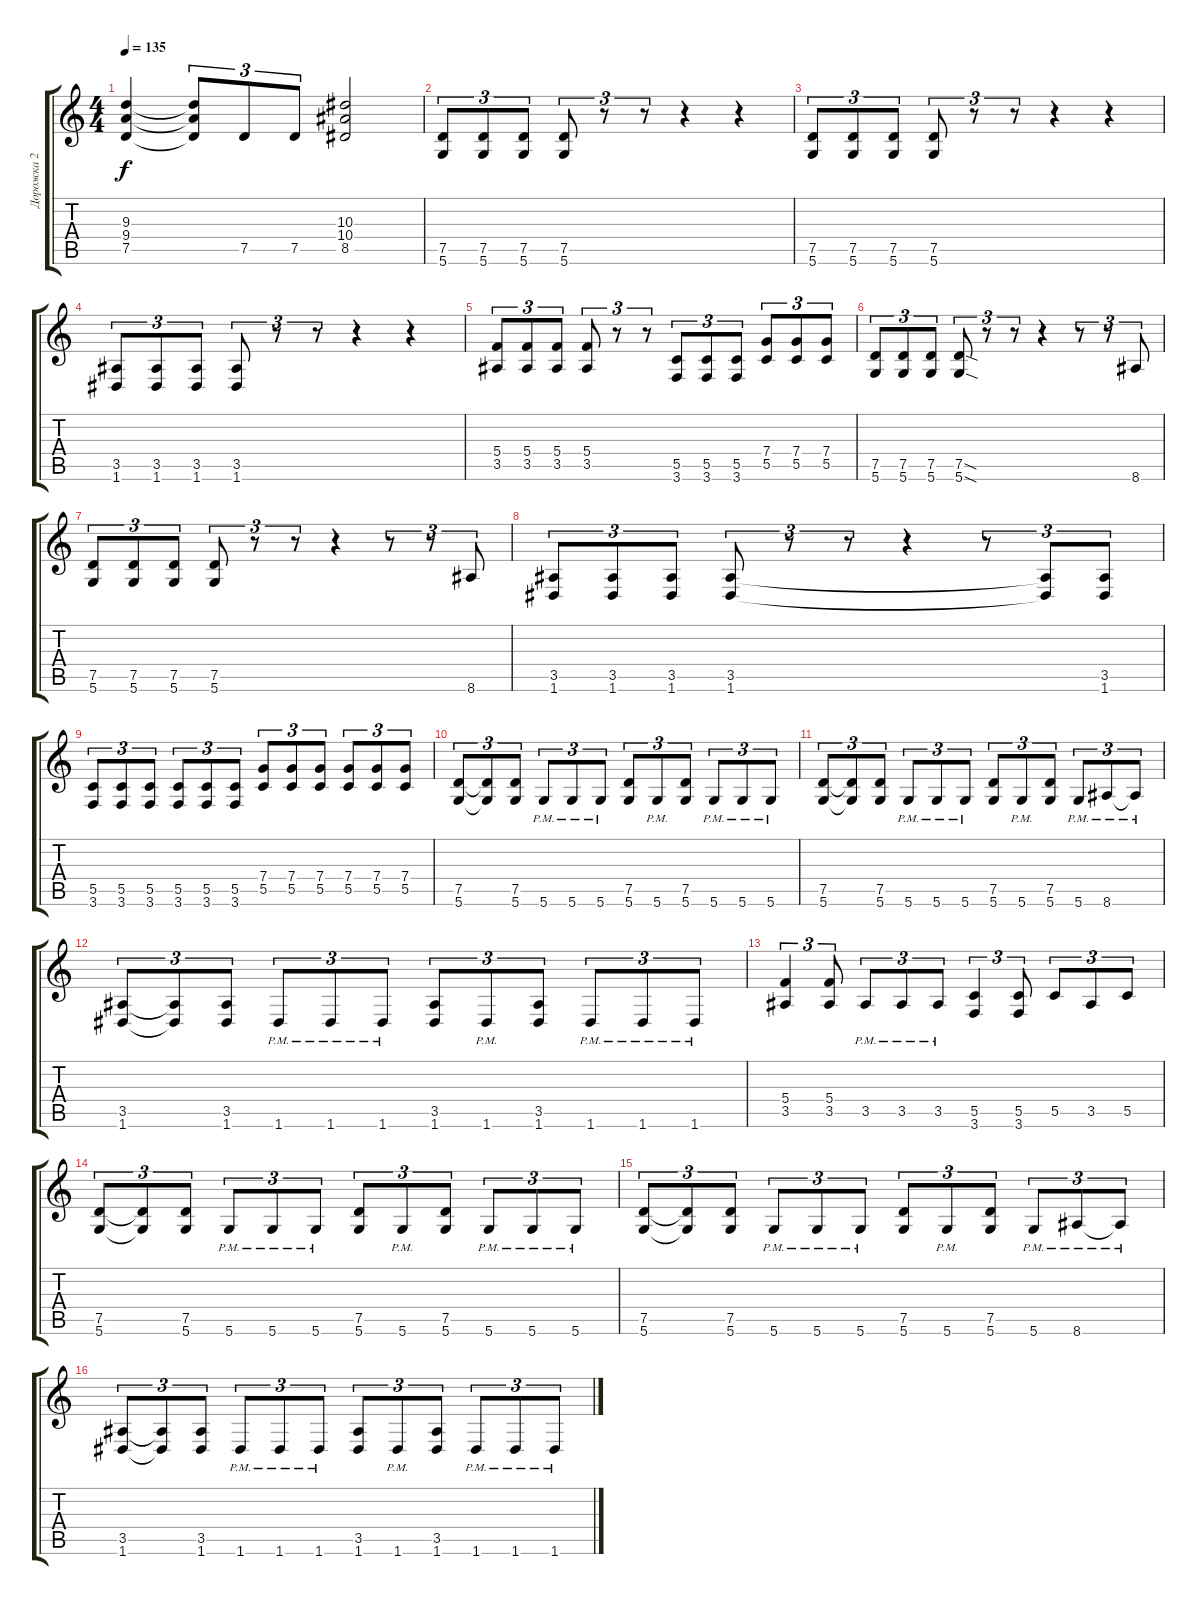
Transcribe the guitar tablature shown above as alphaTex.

\track ("Дорожка 2" "Дорожка 2") {instrument distortionguitar}
\staff {score tabs}
\tuning (D4 A3 F3 C3 G2 D2) {hide}
\ts (4 4)
\tempo 135
\clef g2
\ks c
(9.3 9.4 7.5).4{dy f} (9.3{t} 9.4{t} 7.5{t}).8{tu (3 2)} 7.5.8{tu (3 2)} 7.5.8{tu (3 2)} (10.3 10.4 8.5).2 |
(7.5 5.6).8{tu (3 2)} (7.5 5.6).8{tu (3 2)} (7.5 5.6).8{tu (3 2)} (7.5 5.6).8{tu (3 2)} r.8{tu (3 2)} r.8{tu (3 2)} r.4 r.4 |
(7.5 5.6).8{tu (3 2)} (7.5 5.6).8{tu (3 2)} (7.5 5.6).8{tu (3 2)} (7.5 5.6).8{tu (3 2)} r.8{tu (3 2)} r.8{tu (3 2)} r.4 r.4 |
(3.5 1.6).8{tu (3 2)} (3.5 1.6).8{tu (3 2)} (3.5 1.6).8{tu (3 2)} (3.5 1.6).8{tu (3 2)} r.8{tu (3 2)} r.8{tu (3 2)} r.4 r.4 |
(5.4 3.5).8{tu (3 2)} (5.4 3.5).8{tu (3 2)} (5.4 3.5).8{tu (3 2)} (5.4 3.5).8{tu (3 2)} r.8{tu (3 2)} r.8{tu (3 2)} (5.5 3.6).8{tu (3 2)} (5.5 3.6).8{tu (3 2)} (5.5 3.6).8{tu (3 2)} (7.4 5.5).8{tu (3 2)} (7.4 5.5).8{tu (3 2)} (7.4 5.5).8{tu (3 2)} |
(7.5 5.6).8{tu (3 2)} (7.5 5.6).8{tu (3 2)} (7.5 5.6).8{tu (3 2)} (7.5{sod} 5.6{sod}).8{tu (3 2)} r.8{tu (3 2)} r.8{tu (3 2)} r.4 r.8{tu (3 2)} r.8{tu (3 2)} 8.6.8{tu (3 2)} |
(7.5 5.6).8{tu (3 2)} (7.5 5.6).8{tu (3 2)} (7.5 5.6).8{tu (3 2)} (7.5 5.6).8{tu (3 2)} r.8{tu (3 2)} r.8{tu (3 2)} r.4 r.8{tu (3 2)} r.8{tu (3 2)} 8.6.8{tu (3 2)} |
(3.5 1.6).8{tu (3 2)} (3.5 1.6).8{tu (3 2)} (3.5 1.6).8{tu (3 2)} (3.5 1.6).8{tu (3 2)} r.8{tu (3 2)} r.8{tu (3 2)} r.4 r.8{tu (3 2)} (3.5{t} 1.6{t}).8{tu (3 2)} (3.5 1.6).8{tu (3 2)} |
(5.5 3.6).8{tu (3 2)} (5.5 3.6).8{tu (3 2)} (5.5 3.6).8{tu (3 2)} (5.5 3.6).8{tu (3 2)} (5.5 3.6).8{tu (3 2)} (5.5 3.6).8{tu (3 2)} (7.4 5.5).8{tu (3 2)} (7.4 5.5).8{tu (3 2)} (7.4 5.5).8{tu (3 2)} (7.4 5.5).8{tu (3 2)} (7.4 5.5).8{tu (3 2)} (7.4 5.5).8{tu (3 2)} |
(7.5 5.6).8{tu (3 2)} (7.5{t} 5.6{t}).8{tu (3 2)} (7.5 5.6).8{tu (3 2)} 5.6{pm}.8{tu (3 2)} 5.6{pm}.8{tu (3 2)} 5.6{pm}.8{tu (3 2)} (7.5 5.6).8{tu (3 2)} 5.6{pm}.8{tu (3 2)} (7.5 5.6).8{tu (3 2)} 5.6{pm}.8{tu (3 2)} 5.6{pm}.8{tu (3 2)} 5.6{pm}.8{tu (3 2)} |
(7.5 5.6).8{tu (3 2)} (7.5{t} 5.6{t}).8{tu (3 2)} (7.5 5.6).8{tu (3 2)} 5.6{pm}.8{tu (3 2)} 5.6{pm}.8{tu (3 2)} 5.6{pm}.8{tu (3 2)} (7.5 5.6).8{tu (3 2)} 5.6{pm}.8{tu (3 2)} (7.5 5.6).8{tu (3 2)} 5.6{pm}.8{tu (3 2)} 8.6{pm}.8{tu (3 2)} 8.6{pm t}.8{tu (3 2)} |
(3.5 1.6).8{tu (3 2)} (3.5{t} 1.6{t}).8{tu (3 2)} (3.5 1.6).8{tu (3 2)} 1.6{pm}.8{tu (3 2)} 1.6{pm}.8{tu (3 2)} 1.6{pm}.8{tu (3 2)} (3.5 1.6).8{tu (3 2)} 1.6{pm}.8{tu (3 2)} (3.5 1.6).8{tu (3 2)} 1.6{pm}.8{tu (3 2)} 1.6{pm}.8{tu (3 2)} 1.6{pm}.8{tu (3 2)} |
(5.4 3.5).4{tu (3 2)} (5.4 3.5).8{tu (3 2)} 3.5{pm}.8{tu (3 2)} 3.5{pm}.8{tu (3 2)} 3.5{pm}.8{tu (3 2)} (5.5 3.6).4{tu (3 2)} (5.5 3.6).8{tu (3 2)} 5.5.8{tu (3 2)} 3.5.8{tu (3 2)} 5.5.8{tu (3 2)} |
(7.5 5.6).8{tu (3 2)} (7.5{t} 5.6{t}).8{tu (3 2)} (7.5 5.6).8{tu (3 2)} 5.6{pm}.8{tu (3 2)} 5.6{pm}.8{tu (3 2)} 5.6{pm}.8{tu (3 2)} (7.5 5.6).8{tu (3 2)} 5.6{pm}.8{tu (3 2)} (7.5 5.6).8{tu (3 2)} 5.6{pm}.8{tu (3 2)} 5.6{pm}.8{tu (3 2)} 5.6{pm}.8{tu (3 2)} |
(7.5 5.6).8{tu (3 2)} (7.5{t} 5.6{t}).8{tu (3 2)} (7.5 5.6).8{tu (3 2)} 5.6{pm}.8{tu (3 2)} 5.6{pm}.8{tu (3 2)} 5.6{pm}.8{tu (3 2)} (7.5 5.6).8{tu (3 2)} 5.6{pm}.8{tu (3 2)} (7.5 5.6).8{tu (3 2)} 5.6{pm}.8{tu (3 2)} 8.6{pm}.8{tu (3 2)} 8.6{pm t}.8{tu (3 2)} |
(3.5 1.6).8{tu (3 2)} (3.5{t} 1.6{t}).8{tu (3 2)} (3.5 1.6).8{tu (3 2)} 1.6{pm}.8{tu (3 2)} 1.6{pm}.8{tu (3 2)} 1.6{pm}.8{tu (3 2)} (3.5 1.6).8{tu (3 2)} 1.6{pm}.8{tu (3 2)} (3.5 1.6).8{tu (3 2)} 1.6{pm}.8{tu (3 2)} 1.6{pm}.8{tu (3 2)} 1.6{pm}.8{tu (3 2)}
